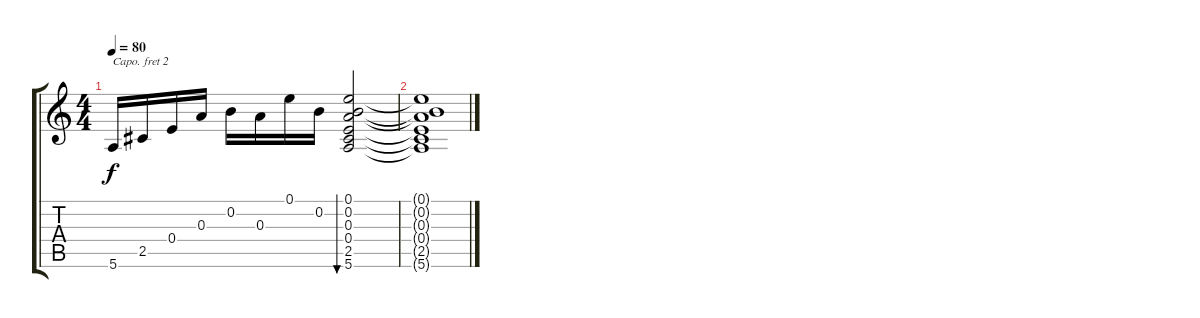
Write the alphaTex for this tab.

\track "" {instrument acousticguitarnylon}
\staff {score tabs}
\capo 2
\tuning (D4 A3 G3 D3 A2 D2) {hide}
\ts (4 4)
\tempo 80
\clef g2
\ks c
5.6.16{dy f} 2.5.16 0.4.16 0.3.16 0.2.16 0.3.16 0.1.16 0.2.16 (0.1 0.2 0.3 0.4 2.5 5.6).2{bu 120} |
(0.1{t} 0.2{t} 0.3{t} 0.4{t} 2.5{t} 5.6{t}).1
